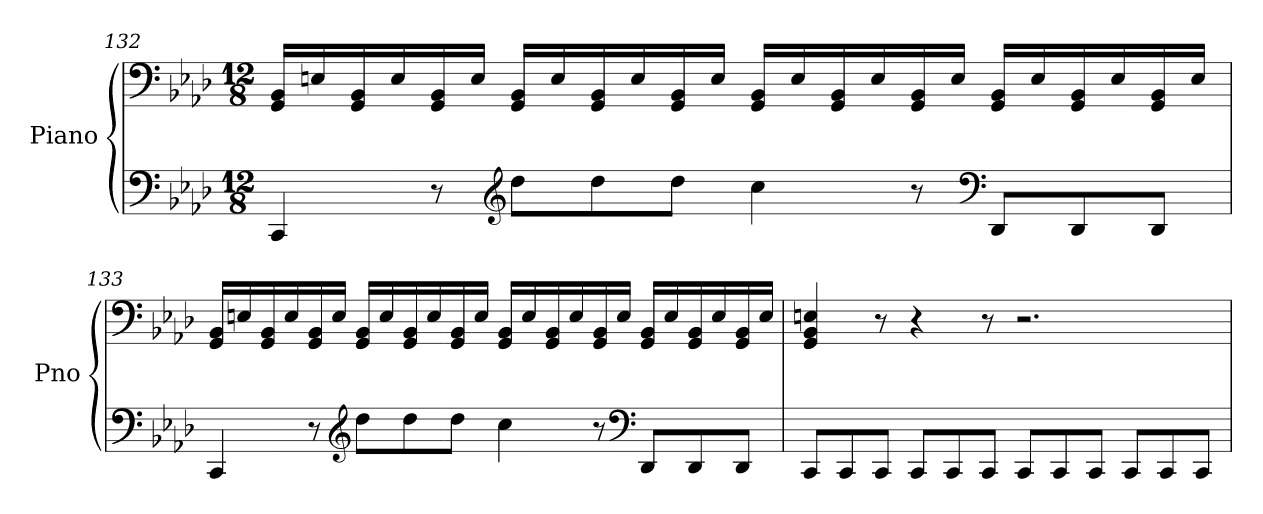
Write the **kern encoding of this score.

**kern	**kern	**dynam
*part1	*part1	*part1
*staff2	*staff1	*staff1/2
*I"Piano	*	*
*I'Pno	*	*
!!LO:LB:g=z
*clefF4	*clefF4	*
*k[b-e-a-d-]	*k[b-e-a-d-]	*
*M12/8	*M12/8	*
=132	=132	=132
4CC/	16GG/ 16BB-/LL	.
.	16En/	.
.	16GG/ 16BB-/	.
.	16E/	.
8r	16GG/ 16BB-/	.
.	16E/JJ	.
*clefG2	*	*
8dd-\L	16GG/ 16BB-/LL	.
.	16E/	.
8dd-\	16GG/ 16BB-/	.
.	16E/	.
8dd-\J	16GG/ 16BB-/	.
.	16E/JJ	.
4cc\	16GG/ 16BB-/LL	.
.	16E/	.
.	16GG/ 16BB-/	.
.	16E/	.
8r	16GG/ 16BB-/	.
.	16E/JJ	.
*clefF4	*	*
8DD-/L	16GG/ 16BB-/LL	.
.	16E/	.
8DD-/	16GG/ 16BB-/	.
.	16E/	.
8DD-/J	16GG/ 16BB-/	.
.	16E/JJ	.
!!LO:LB:g=z
=133	=133	=133
4CC/	16GG/ 16BB-/LL	.
.	16En/	.
.	16GG/ 16BB-/	.
.	16E/	.
8r	16GG/ 16BB-/	.
.	16E/JJ	.
*clefG2	*	*
8dd-\L	16GG/ 16BB-/LL	.
.	16E/	.
8dd-\	16GG/ 16BB-/	.
.	16E/	.
8dd-\J	16GG/ 16BB-/	.
.	16E/JJ	.
4cc\	16GG/ 16BB-/LL	.
.	16E/	.
.	16GG/ 16BB-/	.
.	16E/	.
8r	16GG/ 16BB-/	.
.	16E/JJ	.
*clefF4	*	*
8DD-/L	16GG/ 16BB-/LL	.
.	16E/	.
8DD-/	16GG/ 16BB-/	.
.	16E/	.
8DD-/J	16GG/ 16BB-/	.
.	16E/JJ	.
!!LO:LB:g=z
=134	=134	=134
!	!	!LO:DY:b=2
!	!	!LO:DY:n=1:b=2
!	!	!LO:DY:n=2:b
8CC/L	4GG/ 4BB-/ 4En/	p other-dynamics p
8CC/	.	.
8CC/J	8r	.
8CC/L	4r	.
8CC/	.	.
8CC/J	8r	.
8CC/L	2.r	.
8CC/	.	.
8CC/J	.	.
8CC/L	.	.
8CC/	.	.
8CC/J	.	.
=	=	=
*-	*-	*-
